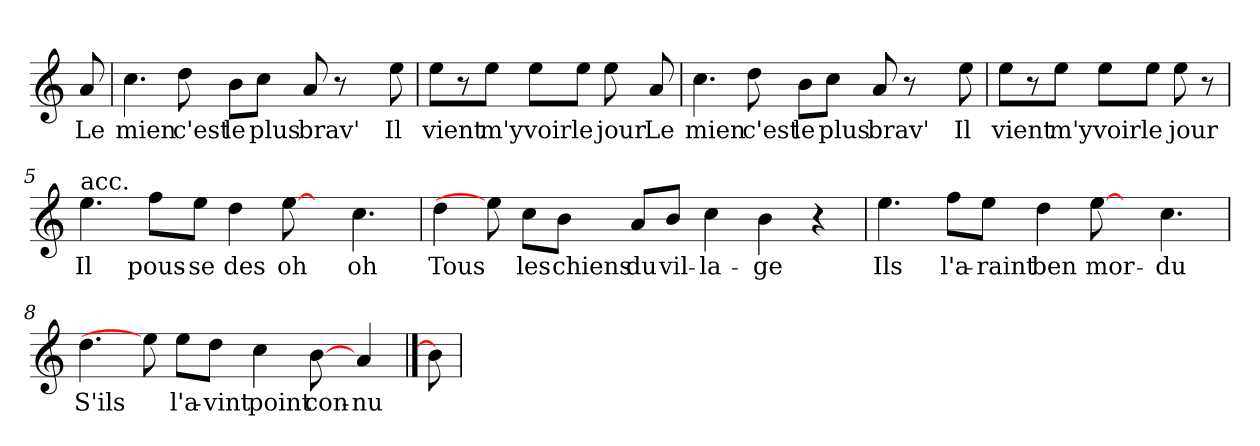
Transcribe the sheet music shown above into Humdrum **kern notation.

**kern	**text
*part1	*part1
*staff1	*staff1
*clefG2	*
*k[]	*
*C:	*
=	=
!	!LO:LY:b
8a/	Le
=1	=1
!	!LO:LY:b
4.cc\	mien
!	!LO:LY:b
8dd\	c'est
!	!LO:LY:b
8b\L	le
!	!LO:LY:b
8cc\J	plus
!	!LO:LY:b
8a/	brav'
8r	.
8ryy	.
!	!LO:LY:b
8ee\	Il
=2	=2
!	!LO:LY:b
8ee\L	vient
8r	.
!	!LO:LY:b
8ee\J	m'y
!	!LO:LY:b
8ee\L	voir
!	!LO:LY:b
8ee\J	le
!	!LO:LY:b
8ee\	jour
!	!LO:LY:b
8a/	Le
=3	=3
!	!LO:LY:b
4.cc\	mien
!	!LO:LY:b
8dd\	c'est
!	!LO:LY:b
8b\L	le
!	!LO:LY:b
8cc\J	plus
!	!LO:LY:b
8a/	brav'
8r	.
8ryy	.
!	!LO:LY:b
8ee\	Il
!!LO:LB:g=z
=4	=4
!	!LO:LY:b
8ee\L	vient
8r	.
!	!LO:LY:b
8ee\J	m'y
!	!LO:LY:b
8ee\L	voir
!	!LO:LY:b
8ee\J	le
!	!LO:LY:b
8ee\	jour
8r	.
=5	=5
!LO:TX:a:t=acc.	!
!	!LO:LY:b
4.ee\	Il
!	!LO:LY:b
8ff\L	pous-
!	!LO:LY:b
8ee\J	-se
!	!LO:LY:b
4dd\	des
!	!LO:LY:b
[8ee\	oh
8ryy	.
!	!LO:LY:b
4.cc\	oh
=6	=6
!	!LO:LY:b
4dd\	Tous
8ee\]	.
!	!LO:LY:b
8cc\L	les
!	!LO:LY:b
8b\J	chiens
!	!LO:LY:b
8a/L	du
!	!LO:LY:b
8b/J	vil-
!	!LO:LY:b
4cc\	-la-
!	!LO:LY:b
4b\	-ge
4r	.
!!LO:LB:g=z
=7	=7
!	!LO:LY:b
4.ee\	Ils
!	!LO:LY:b
8ff\L	l'a-
!	!LO:LY:b
8ee\J	-raint
!	!LO:LY:b
4dd\	ben
!	!LO:LY:b
[8ee\	mor-
8ryy	.
!	!LO:LY:b
4.cc\	-du
=8	=8
!	!LO:LY:b
4.dd\	S'ils
8ee\]	.
!	!LO:LY:b
8ee\L	l'a-
!	!LO:LY:b
8dd\J	-vint
!	!LO:LY:b
4cc\	point
!	!LO:LY:b
[8b\	con-
!	!LO:LY:b
4a/	-nu
==9	==9
8b\]	.
=	=
*-	*-
